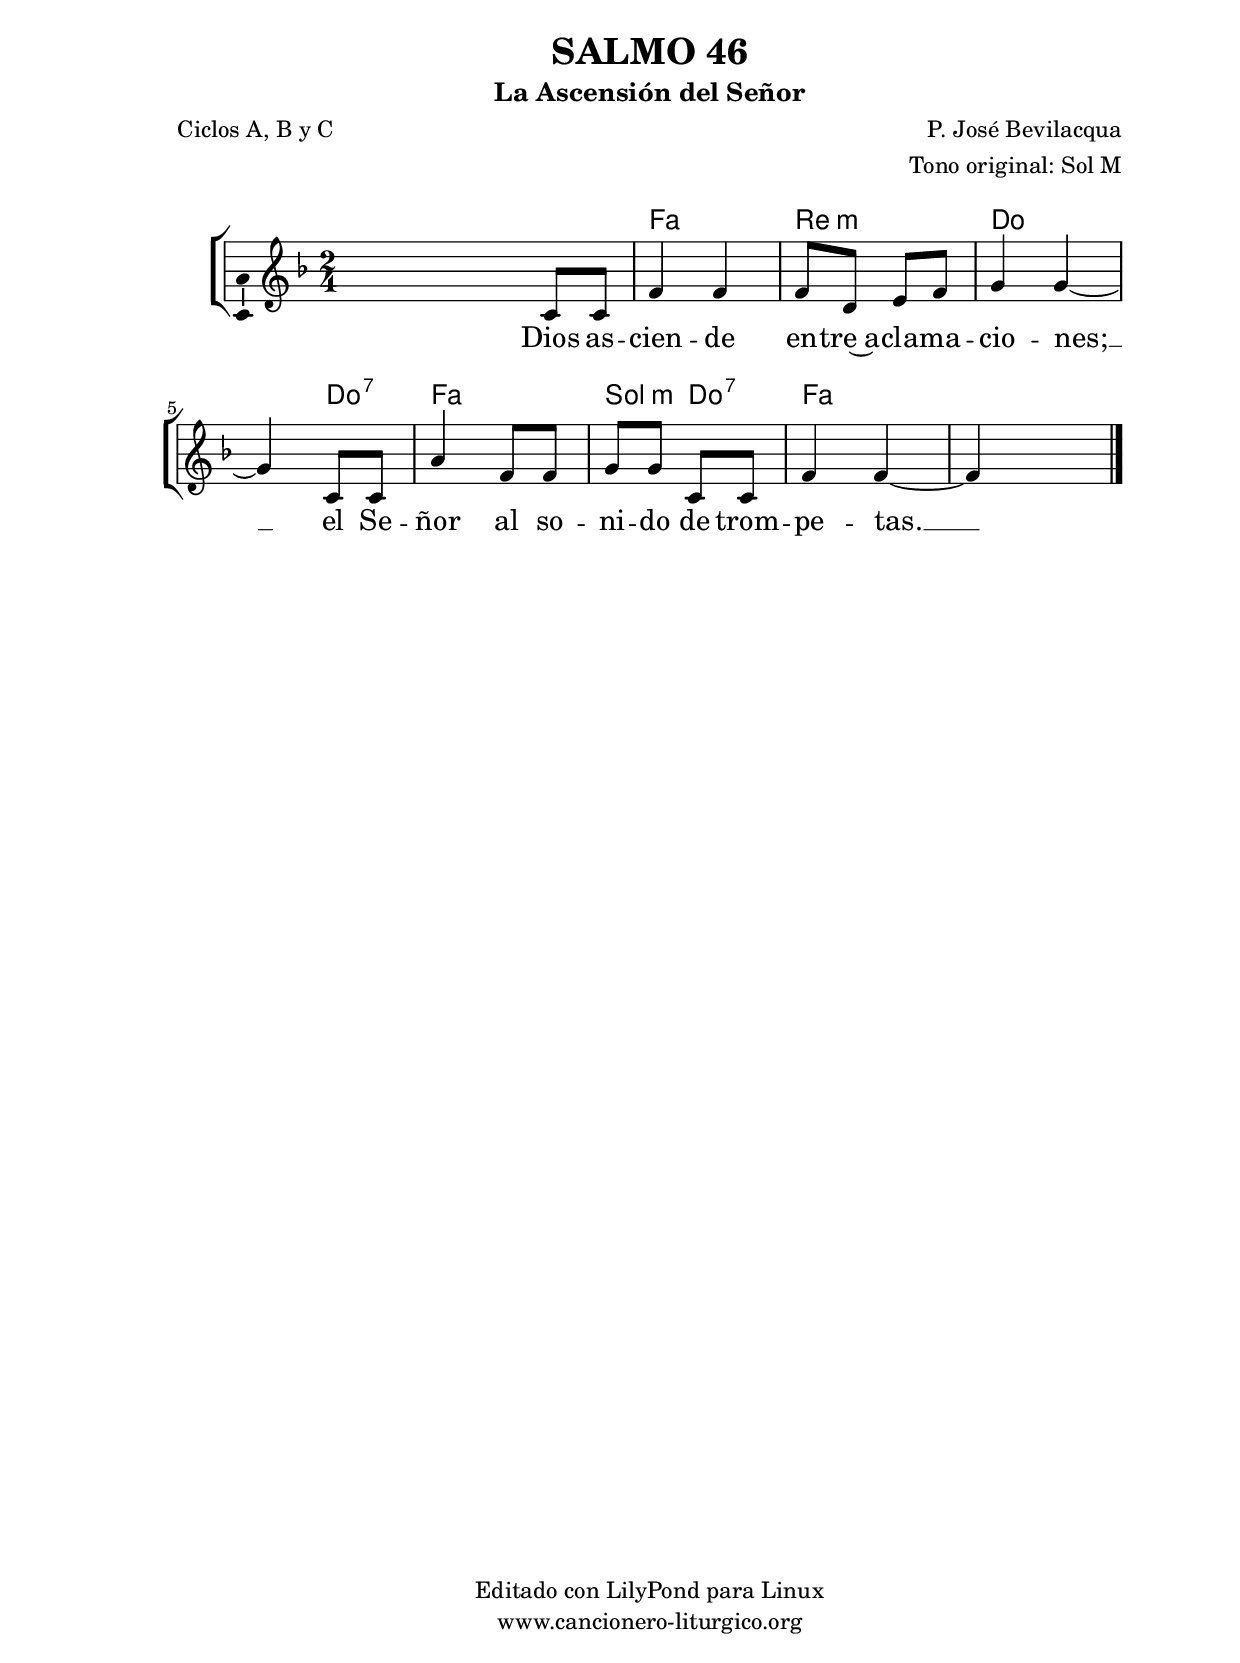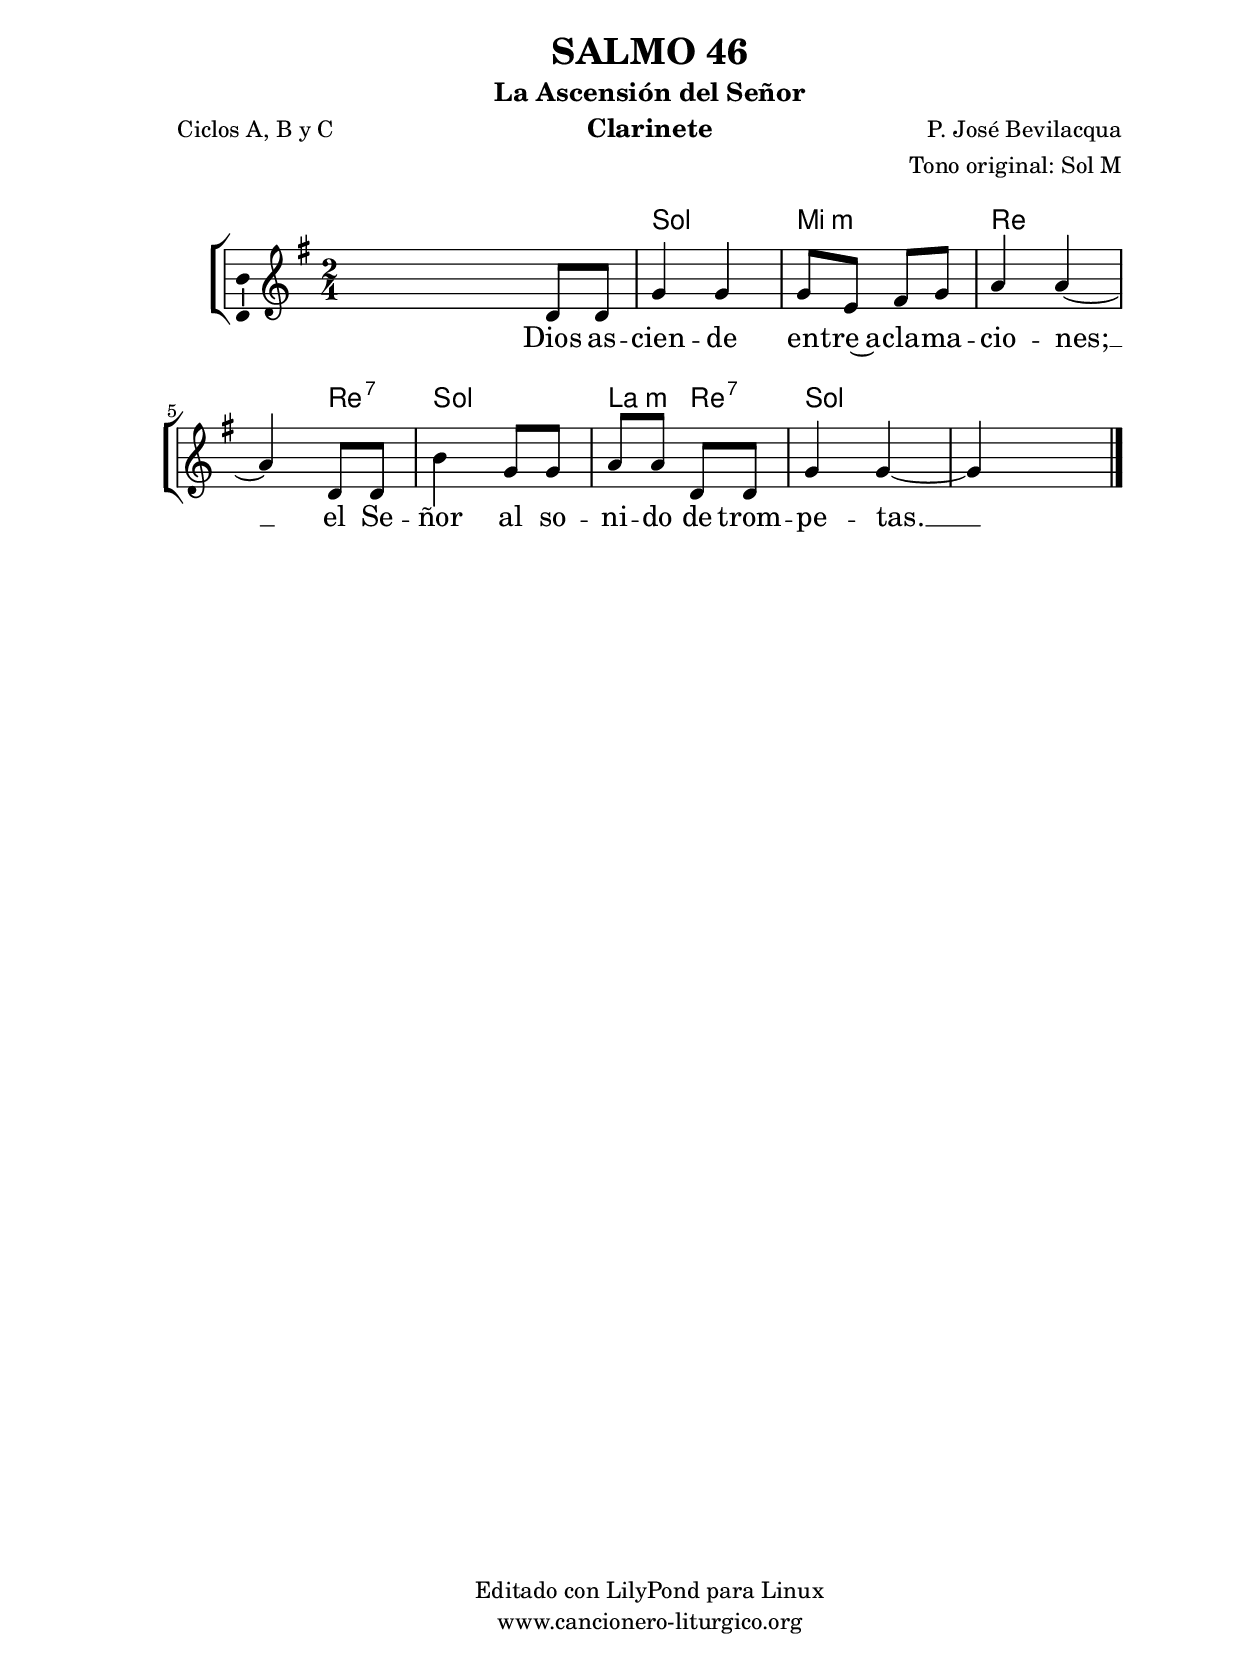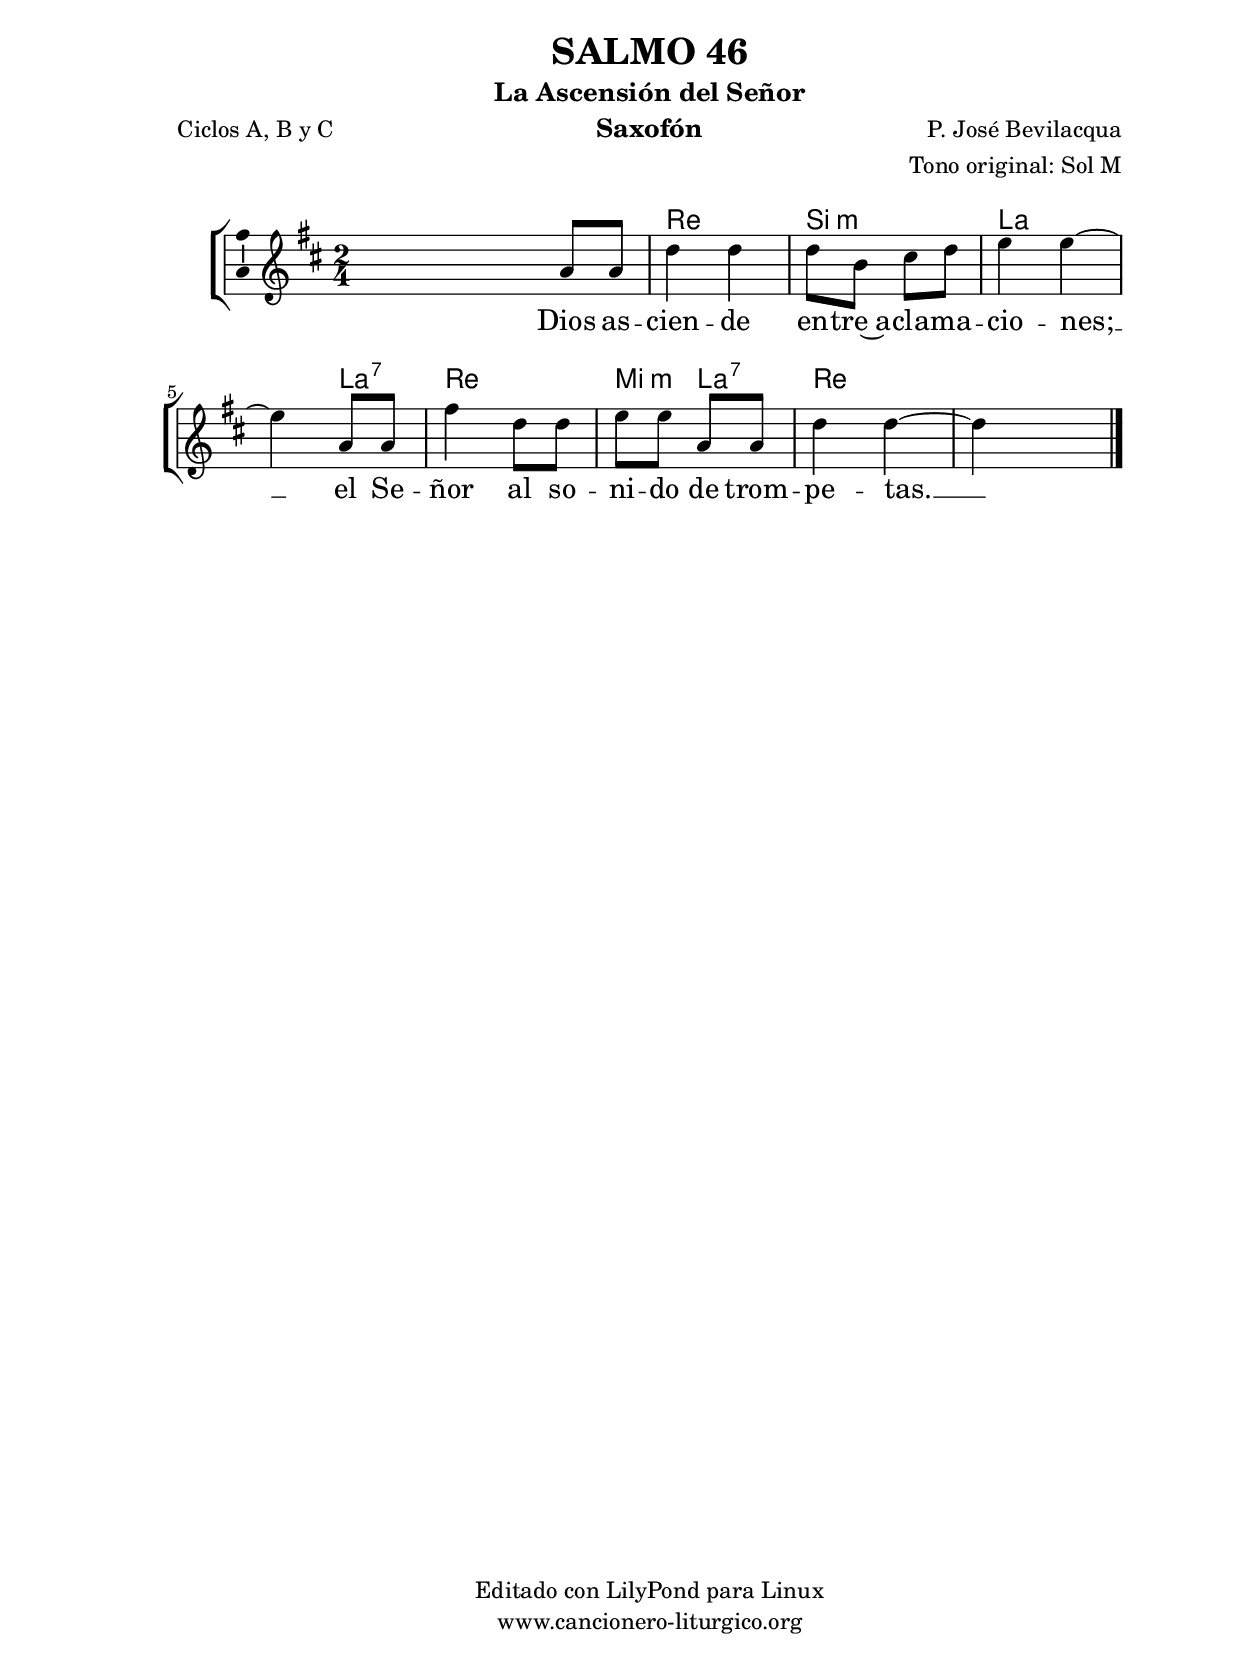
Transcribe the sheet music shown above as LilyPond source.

%
%para convertir .midi en .wav:
%timidity filename.midi -Ow -o finename.wav
%
%
%Para convertir de .wav a .mp3:
%lame -h -m j filename.wav
%
%
%para escuchar el midi:
%timidity nombrefichero.midi
%


%versión de lilypond para la que se ha escrito esta partitura:
\version "2.16.0"

	%Tamaño papel
	#(set-default-paper-size "a4")
	%Tamaño partitura
	#(set-global-staff-size 20)
	%No responde al pulsar sobre una nota
	#(ly:set-option 'point-and-click #f)

%parámetros del encabezamiento:
\header {
	title = "SALMO 46"
	subtitle = "La Ascensión del Señor"
	composer = "P. José Bevilacqua"
	poet = "Ciclos A, B y C"
	meter = ""
	arranger = "Tono original: Sol M"
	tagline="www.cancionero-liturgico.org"
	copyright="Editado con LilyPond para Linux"
	tiempo = "Pascua"
	usos = "Salmo"
	letra = "Dios asciende entre aclamaciones; el Señor al son de trompetas."
	}

%parámetros asociados al papel:
\paper  {
	oddHeaderMarkup = \markup {\fill-line { \on-the-fly #not-first-page \fromproperty #'header:title \on-the-fly #not-first-page \fromproperty #'header:composer }}
	evenHeaderMarkup = \markup {\fill-line { \fromproperty #'header:composer \fromproperty #'header:title }}
	#(set-paper-size "a4")
	print-page-number = ##f
	first-page-number = 1
	print-first-page-number = ##f
%	head-separation = 3.0 \cm
	top-margin = 2.0 \cm
	bottom-margin = 0.5\cm
%%%	bottom-margin = -1.0\cm
	left-margin = 3.0 \cm
	line-width = 16.0 \cm 
	indent = 8\mm
	interscoreline = 2.\mm
	between-system-space = 15\mm
%	para que las partituras no llenen la hoja:
	ragged-bottom = ##t
%	idem para la última hoja:
	ragged-last-bottom = ##f
%	para que las partituras llenen el ancho del papel:
	ragged-last = ##f
	after-title-space = 2.5 \cm
%page-count=1
%system-count=8

	%Flexible Vertical Spacing
%	markup-markup-spacing =
%	#'((basic-distance . 15) (minimum-distance . 15) (padding . 3))
	markup-system-spacing =
	#'((basic-distance . 15) (minimum-distance . 15) (padding . 3))
	system-system-spacing =
	#'((basic-distance . 15) (minimum-distance . 15) (padding . 3))
	score-system-spacing =
	#'((basic-distance . 15) (minimum-distance . 15) (padding . 5))
%	top-system-spacing = % header
%	#'((basic-distance . 8) (minimum-distance . 0) (padding . 3))
%	top-markup-spacing =
%	#'((basic-distance . 20) (minimum-distance . 20) (padding . 3))
	last-bottom-spacing = % footer
	#'((basic-distance . 5) (minimum-distance . 5) (padding . 3))
%	score-markup-spacing =
%	#'((basic-distance . 16) (minimum-distance . 13) (padding . 3))

	}


%parámetros que afectan a toda la partitura:
global =  {
	%clave de sol (G):
	\clef G
	%armadura:
	\transpose g f
	\key g \major
	\tempo 4=80
	\set Score.tempoHideNote = ##t
	}


acordes = {
	\italianChords
	\chordmode {
	\transpose g f
{

s2
g2 e:m d s4 d4:7 g2 a4:m d:7 g2 s2

	}
	}
}

melodia = 
	\transpose g f
{
	\relative c'{

\time 2/4
s4 d8 d
g4 g g8 e fis g
a4 a~
a4 d,8 d
b'4 g8 g
a8 a d, d
g4 g~
g4 s4

	\bar "|."
	}
	}


texto = \lyricmode {
Dios as -- cien -- de en -- tre~a -- cla -- ma -- cio -- nes; __
el Se -- ñor al so -- ni -- do de trom -- pe -- tas. __
	}


acordesStaff = \context ChordNames = acordesStaff <<
	\set chordChanges = ##t
	\acordes
	>>


vozStaff = \context Voice = vozStaff
\with {\consists "Ambitus_engraver"}
<<
%	\set Staff.instrumentName = ""
%	\set Staff.shortInstrumentName = ""
%	\set Staff.midiInstrument = #"clarinet"
%	\set Staff.midiInstrument = #"cello"
%	\set Staff.midiInstrument = #"flute"
	\set Staff.midiInstrument = #"electric guitar (jazz)"
%	\set Staff.midiInstrument = #"english horn"
%	\set Staff.midiInstrument = #"violin"
%	\set Staff.midiInstrument = #"glockenspiel"
	\set Staff.midiMinimumVolume = #0.7
	\set Staff.midiMaximumVolume = #0.9
	\global
	\melodia
	>>


textoStaff = \context Lyrics = textoStaff <<
	\lyricsto vozStaff \texto
	>>

\book {
	\score {
		\context ChoirStaff {
			\override StaffGroup.SystemStartBracket #'collapse-height = #1
			\override Score.SystemStartBar #'collapse-height = #1
			<<
			\acordesStaff
			\vozStaff
			\textoStaff
			>>
			}
		\layout {
	    		\context {
				\Lyrics
				\override LyricText #'font-size = #2
				}
	   		 \context {
				\Score
				%fontSize = #3
				\override StaffSymbol #'staff-space = #(magstep +3)
				%\override Beam #'thickness = #0.55
				%\override SpacingSpanner #'spacing-increment = #1.0
				%\override Slur #'height-limit = #1.5
				}
			}
		}
	\score {
		\unfoldRepeats
		\context ChoirStaff {
			<<
			\acordesStaff
			\vozStaff
			>>
			}
		\midi {
	  		\context {
	  			\Score
				tempoWholesPerMinute = #(ly:make-moment 70 4)
				}
			}
		}
	}

%Partitura para clarinete
#(define output-suffix "C")
\book {
	\header{
		instrument = "Clarinete"
		}
	\score {
		\context ChoirStaff {
			\override StaffGroup.SystemStartBracket #'collapse-height = #1
			\override Score.SystemStartBar #'collapse-height = #1
\transpose c d
			<<
			\acordesStaff
			\vozStaff
			\textoStaff
			>>
			}
		\layout {
	    		\context {
				\Lyrics
				\override LyricText #'font-size = #2
				}
	   		 \context {
				\Score
				%fontSize = #3
				\override StaffSymbol #'staff-space = #(magstep +3)
				%\override Beam #'thickness = #0.55
				%\override SpacingSpanner #'spacing-increment = #1.0
				%\override Slur #'height-limit = #1.5
				}
			}
		}
	}

%Partitura para saxofón
#(define output-suffix "S")
\book {
	\header{
		instrument = "Saxofón"
		}
	\score {
		\context ChoirStaff {
			\override StaffGroup.SystemStartBracket #'collapse-height = #1
			\override Score.SystemStartBar #'collapse-height = #1
\transpose c a
			<<
			\acordesStaff
			\vozStaff
			\textoStaff
			>>
			}
		\layout {
	    		\context {
				\Lyrics
				\override LyricText #'font-size = #2
				}
	   		 \context {
				\Score
				%fontSize = #3
				\override StaffSymbol #'staff-space = #(magstep +3)
				%\override Beam #'thickness = #0.55
				%\override SpacingSpanner #'spacing-increment = #1.0
				%\override Slur #'height-limit = #1.5
				}
			}
		}
	}

